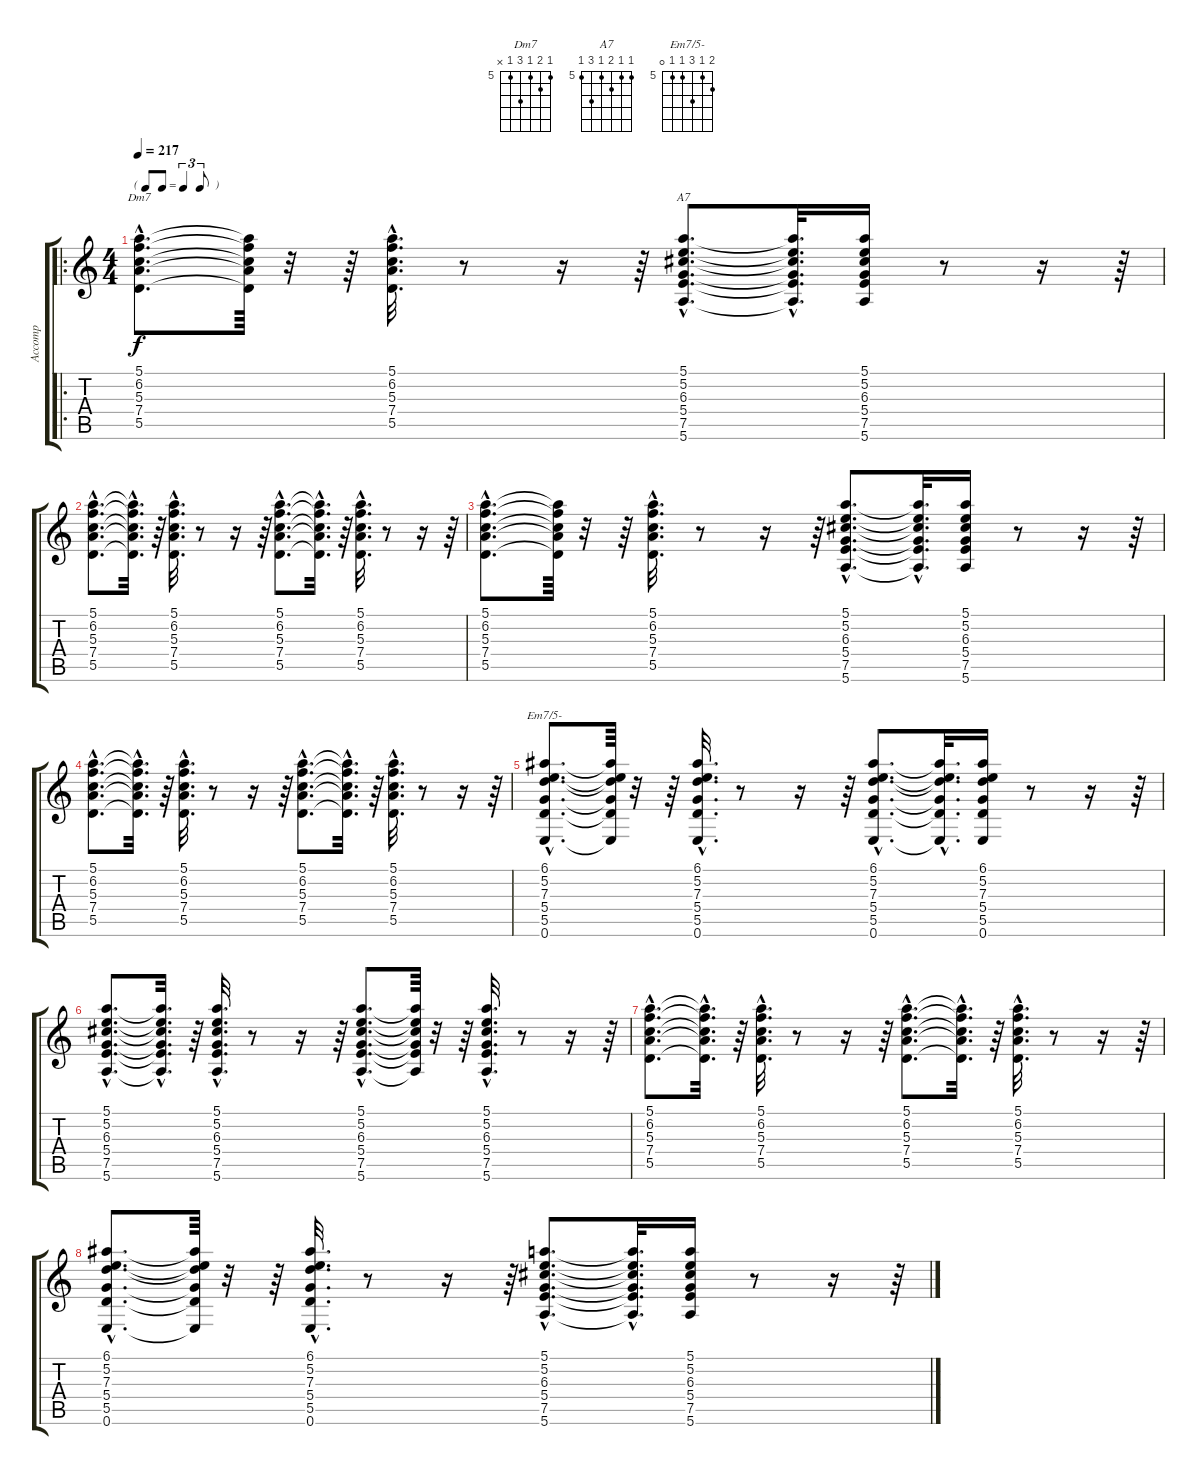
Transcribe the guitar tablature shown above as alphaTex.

\track ("Accomp" "Accomp") {instrument acousticguitarnylon}
\staff {score tabs}
\tuning (E4 B3 G3 D3 A2 E2) {hide}
\chord ("Dm7" 5 6 5 7 5 x) {firstfret 5}
\chord ("A7" 5 5 6 5 7 5) {firstfret 5}
\chord ("Em7/5-" 6 5 7 5 5 0) {firstfret 5}
\ro
\ts (4 4)
\tf triplet8th
\tempo 217
\clef g2
\ks c
(5.1{hac} 6.2{hac} 5.3{hac} 7.4{hac} 5.5{hac}).8{d ch "Dm7" dy f instrument acousticguitarnylon} (5.1{t} 6.2{t} 5.3{t} 7.4{t} 5.5{t}).64 r.32 r.64 (5.1{hac} 6.2{hac} 5.3{hac} 7.4{hac} 5.5{hac}).32{d} r.8 r.16 r.64 (5.1{hac} 5.2{hac} 6.3{hac} 5.4{hac} 7.5{hac} 5.6{hac}).8{d ch "A7"} (5.1{hac t} 5.2{hac t} 6.3{hac t} 5.4{hac t} 7.5{hac t} 5.6{hac t}).32{d} (5.1 5.2 6.3 5.4 7.5 5.6).16 r.8 r.16 r.64 |
(5.1{hac} 6.2{hac} 5.3{hac} 7.4{hac} 5.5{hac}).8{d} (5.1{hac t} 6.2{hac t} 5.3{hac t} 7.4{hac t} 5.5{hac t}).32{d} r.64 (5.1{hac} 6.2{hac} 5.3{hac} 7.4{hac} 5.5{hac}).32{d} r.8 r.16 r.64 (5.1{hac} 6.2{hac} 5.3{hac} 7.4{hac} 5.5{hac}).8{d} (5.1{hac t} 6.2{hac t} 5.3{hac t} 7.4{hac t} 5.5{hac t}).32{d} r.64 (5.1{hac} 6.2{hac} 5.3{hac} 7.4{hac} 5.5{hac}).32{d} r.8 r.16 r.64 |
(5.1{hac} 6.2{hac} 5.3{hac} 7.4{hac} 5.5{hac}).8{d} (5.1{t} 6.2{t} 5.3{t} 7.4{t} 5.5{t}).64 r.32 r.64 (5.1{hac} 6.2{hac} 5.3{hac} 7.4{hac} 5.5{hac}).32{d} r.8 r.16 r.64 (5.1{hac} 5.2{hac} 6.3{hac} 5.4{hac} 7.5{hac} 5.6{hac}).8{d} (5.1{hac t} 5.2{hac t} 6.3{hac t} 5.4{hac t} 7.5{hac t} 5.6{hac t}).32{d} (5.1 5.2 6.3 5.4 7.5 5.6).16 r.8 r.16 r.64 |
(5.1{hac} 6.2{hac} 5.3{hac} 7.4{hac} 5.5{hac}).8{d} (5.1{hac t} 6.2{hac t} 5.3{hac t} 7.4{hac t} 5.5{hac t}).32{d} r.64 (5.1{hac} 6.2{hac} 5.3{hac} 7.4{hac} 5.5{hac}).32{d} r.8 r.16 r.64 (5.1{hac} 6.2{hac} 5.3{hac} 7.4{hac} 5.5{hac}).8{d} (5.1{hac t} 6.2{hac t} 5.3{hac t} 7.4{hac t} 5.5{hac t}).32{d} r.64 (5.1{hac} 6.2{hac} 5.3{hac} 7.4{hac} 5.5{hac}).32{d} r.8 r.16 r.64 |
(6.1{hac} 5.2{hac} 7.3{hac} 5.4{hac} 5.5{hac} 0.6{hac}).8{d ch "Em7/5-"} (6.1{t} 5.2{t} 7.3{t} 5.4{t} 5.5{t} 0.6{t}).64 r.32 r.64 (6.1{hac} 5.2{hac} 7.3{hac} 5.4{hac} 5.5{hac} 0.6{hac}).32{d} r.8 r.16 r.64 (6.1{hac} 5.2{hac} 7.3{hac} 5.4{hac} 5.5{hac} 0.6{hac}).8{d} (6.1{hac t} 5.2{hac t} 7.3{hac t} 5.4{hac t} 5.5{hac t} 0.6{hac t}).32{d} (6.1 5.2 7.3 5.4 5.5 0.6).16 r.8 r.16 r.64 |
(5.1{hac} 5.2{hac} 6.3{hac} 5.4{hac} 7.5{hac} 5.6{hac}).8{d} (5.1{hac t} 5.2{hac t} 6.3{hac t} 5.4{hac t} 7.5{hac t} 5.6{hac t}).32{d} r.64 (5.1{hac} 5.2{hac} 6.3{hac} 5.4{hac} 7.5{hac} 5.6{hac}).32{d} r.8 r.16 r.64 (5.1{hac} 5.2{hac} 6.3{hac} 5.4{hac} 7.5{hac} 5.6{hac}).8{d} (5.1{t} 5.2{t} 6.3{t} 5.4{t} 7.5{t} 5.6{t}).64 r.32 r.64 (5.1{hac} 5.2{hac} 6.3{hac} 5.4{hac} 7.5{hac} 5.6{hac}).32{d} r.8 r.16 r.64 |
(5.1{hac} 6.2{hac} 5.3{hac} 7.4{hac} 5.5{hac}).8{d} (5.1{hac t} 6.2{hac t} 5.3{hac t} 7.4{hac t} 5.5{hac t}).32{d} r.64 (5.1{hac} 6.2{hac} 5.3{hac} 7.4{hac} 5.5{hac}).32{d} r.8 r.16 r.64 (5.1{hac} 6.2{hac} 5.3{hac} 7.4{hac} 5.5{hac}).8{d} (5.1{hac t} 6.2{hac t} 5.3{hac t} 7.4{hac t} 5.5{hac t}).32{d} r.64 (5.1{hac} 6.2{hac} 5.3{hac} 7.4{hac} 5.5{hac}).32{d} r.8 r.16 r.64 |
(6.1{hac} 5.2{hac} 7.3{hac} 5.4{hac} 5.5{hac} 0.6{hac}).8{d} (6.1{t} 5.2{t} 7.3{t} 5.4{t} 5.5{t} 0.6{t}).64 r.32 r.64 (6.1{hac} 5.2{hac} 7.3{hac} 5.4{hac} 5.5{hac} 0.6{hac}).32{d} r.8 r.16 r.64 (5.1{hac} 5.2{hac} 6.3{hac} 5.4{hac} 7.5{hac} 5.6{hac}).8{d} (5.1{hac t} 5.2{hac t} 6.3{hac t} 5.4{hac t} 7.5{hac t} 5.6{hac t}).32{d} (5.1 5.2 6.3 5.4 7.5 5.6).16 r.8 r.16 r.64
